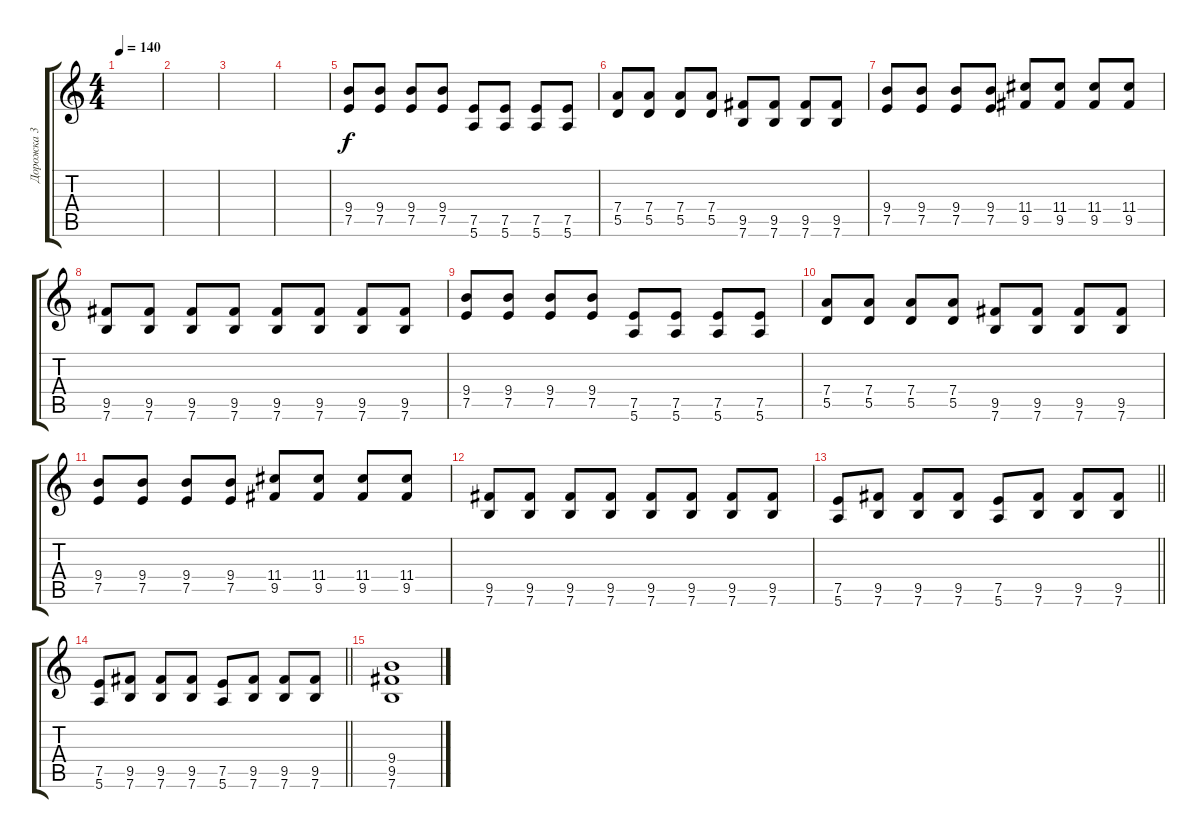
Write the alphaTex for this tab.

\track ("Дорожка 3" "Дорожка 3") {instrument distortionguitar}
\staff {score tabs}
\tuning (E4 B3 G3 D3 A2 E2) {hide}
\ts (4 4)
\tempo 140
\clef g2
\ks c
|
|
|
|
(9.4 7.5).8 (9.4 7.5).8 (9.4 7.5).8 (9.4 7.5).8 (7.5 5.6).8 (7.5 5.6).8 (7.5 5.6).8 (7.5 5.6).8 |
(7.4 5.5).8 (7.4 5.5).8 (7.4 5.5).8 (7.4 5.5).8 (9.5 7.6).8 (9.5 7.6).8 (9.5 7.6).8 (9.5 7.6).8 |
(9.4 7.5).8 (9.4 7.5).8 (9.4 7.5).8 (9.4 7.5).8 (11.4 9.5).8 (11.4 9.5).8 (11.4 9.5).8 (11.4 9.5).8 |
(9.5 7.6).8 (9.5 7.6).8 (9.5 7.6).8 (9.5 7.6).8 (9.5 7.6).8 (9.5 7.6).8 (9.5 7.6).8 (9.5 7.6).8 |
(9.4 7.5).8 (9.4 7.5).8 (9.4 7.5).8 (9.4 7.5).8 (7.5 5.6).8 (7.5 5.6).8 (7.5 5.6).8 (7.5 5.6).8 |
(7.4 5.5).8 (7.4 5.5).8 (7.4 5.5).8 (7.4 5.5).8 (9.5 7.6).8 (9.5 7.6).8 (9.5 7.6).8 (9.5 7.6).8 |
(9.4 7.5).8 (9.4 7.5).8 (9.4 7.5).8 (9.4 7.5).8 (11.4 9.5).8 (11.4 9.5).8 (11.4 9.5).8 (11.4 9.5).8 |
(9.5 7.6).8 (9.5 7.6).8 (9.5 7.6).8 (9.5 7.6).8 (9.5 7.6).8 (9.5 7.6).8 (9.5 7.6).8 (9.5 7.6).8 |
\barLineRight lightlight
(7.5 5.6).8 (9.5 7.6).8 (9.5 7.6).8 (9.5 7.6).8 (7.5 5.6).8 (9.5 7.6).8 (9.5 7.6).8 (9.5 7.6).8 |
\barLineRight lightlight
(7.5 5.6).8 (9.5 7.6).8 (9.5 7.6).8 (9.5 7.6).8 (7.5 5.6).8 (9.5 7.6).8 (9.5 7.6).8 (9.5 7.6).8 |
(9.4 9.5 7.6).1
